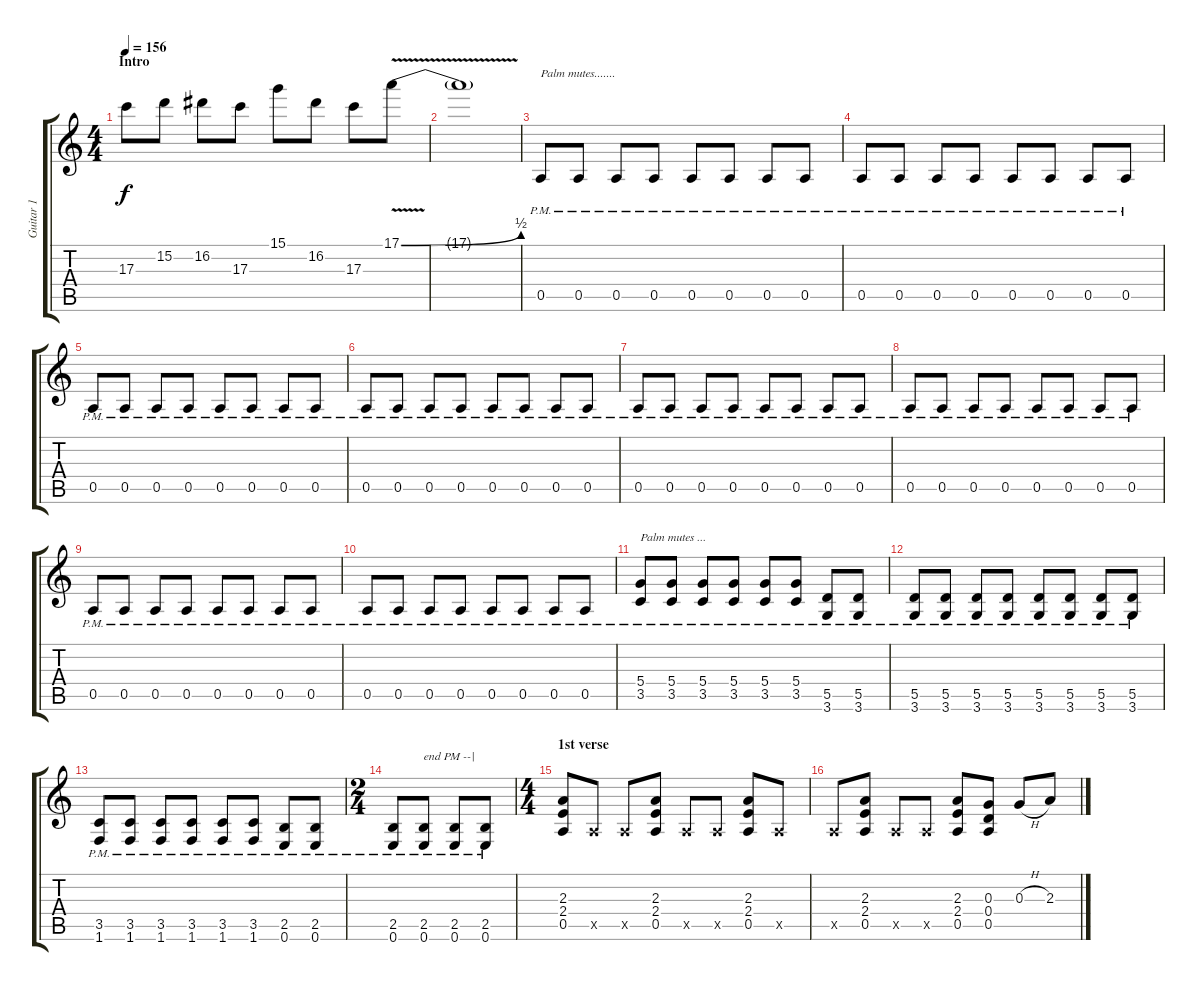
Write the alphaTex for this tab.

\track ("Guitar 1" "Guitar 1") {instrument distortionguitar}
\staff {score tabs}
\tuning (E4 B3 G3 D3 A2 E2) {hide}
\ts (4 4)
\section ("" "Intro")
\tempo 156
\clef g2
\ks c
17.3.8{dy f instrument distortionguitar} 15.2.8 16.2.8 17.3.8 15.1.8 16.2.8 17.3.8 17.1{be (bend 0 0 60 2) v}.8 |
17.1{t}.1 |
0.5{pm}.8{txt "Palm mutes......."} 0.5{pm}.8 0.5{pm}.8 0.5{pm}.8 0.5{pm}.8 0.5{pm}.8 0.5{pm}.8 0.5{pm}.8 |
0.5{pm}.8 0.5{pm}.8 0.5{pm}.8 0.5{pm}.8 0.5{pm}.8 0.5{pm}.8 0.5{pm}.8 0.5{pm}.8 |
0.5{pm}.8 0.5{pm}.8 0.5{pm}.8 0.5{pm}.8 0.5{pm}.8 0.5{pm}.8 0.5{pm}.8 0.5{pm}.8 |
0.5{pm}.8 0.5{pm}.8 0.5{pm}.8 0.5{pm}.8 0.5{pm}.8 0.5{pm}.8 0.5{pm}.8 0.5{pm}.8 |
0.5{pm}.8 0.5{pm}.8 0.5{pm}.8 0.5{pm}.8 0.5{pm}.8 0.5{pm}.8 0.5{pm}.8 0.5{pm}.8 |
0.5{pm}.8 0.5{pm}.8 0.5{pm}.8 0.5{pm}.8 0.5{pm}.8 0.5{pm}.8 0.5{pm}.8 0.5{pm}.8 |
0.5{pm}.8 0.5{pm}.8 0.5{pm}.8 0.5{pm}.8 0.5{pm}.8 0.5{pm}.8 0.5{pm}.8 0.5{pm}.8 |
0.5{pm}.8 0.5{pm}.8 0.5{pm}.8 0.5{pm}.8 0.5{pm}.8 0.5{pm}.8 0.5{pm}.8 0.5{pm}.8 |
(5.4{pm} 3.5{pm}).8{txt "Palm mutes ..."} (5.4{pm} 3.5{pm}).8 (5.4{pm} 3.5{pm}).8 (5.4{pm} 3.5{pm}).8 (5.4{pm} 3.5{pm}).8 (5.4{pm} 3.5{pm}).8 (5.5{pm} 3.6{pm}).8 (5.5{pm} 3.6{pm}).8 |
(5.5{pm} 3.6{pm}).8 (5.5{pm} 3.6{pm}).8 (5.5{pm} 3.6{pm}).8 (5.5{pm} 3.6{pm}).8 (5.5{pm} 3.6{pm}).8 (5.5{pm} 3.6{pm}).8 (5.5{pm} 3.6{pm}).8 (5.5{pm} 3.6{pm}).8 |
(3.5{pm} 1.6{pm}).8 (3.5{pm} 1.6{pm}).8 (3.5{pm} 1.6{pm}).8 (3.5{pm} 1.6{pm}).8 (3.5{pm} 1.6{pm}).8 (3.5{pm} 1.6{pm}).8 (2.5{pm} 0.6{pm}).8 (2.5{pm} 0.6{pm}).8 |
\ts (2 4)
(2.5{pm} 0.6{pm}).8 (2.5{pm} 0.6{pm}).8{txt "end PM --|"} (2.5{pm} 0.6{pm}).8 (2.5{pm} 0.6{pm}).8 |
\ts (4 4)
\section ("" "1st verse")
(2.3 2.4 0.5).8 0.5{x}.8 0.5{x}.8 (2.3 2.4 0.5).8 0.5{x}.8 0.5{x}.8 (2.3 2.4 0.5).8 0.5{x}.8 |
0.5{x}.8 (2.3 2.4 0.5).8 0.5{x}.8 0.5{x}.8 (2.3 2.4 0.5).8 (0.3 0.4 0.5).8 0.3{h}.8 2.3.8
